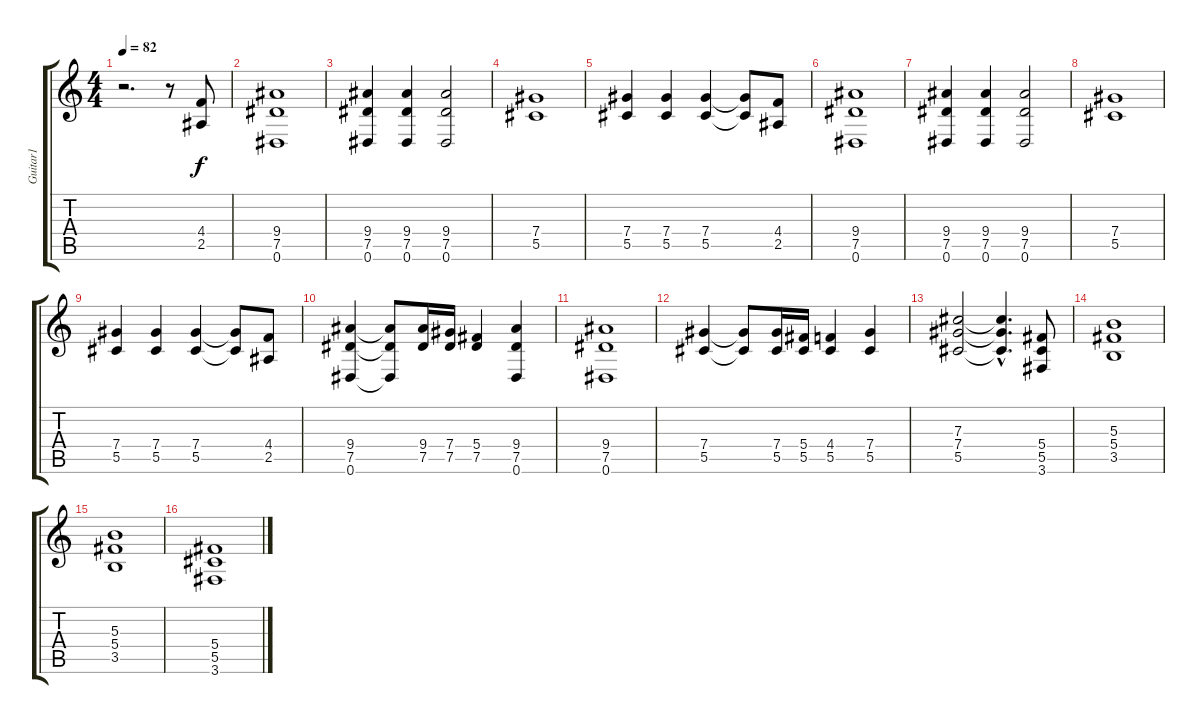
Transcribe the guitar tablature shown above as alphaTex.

\track ("Guitar1" "Guitar1") {instrument distortionguitar}
\staff {score tabs}
\tuning (Eb4 Bb3 Gb3 Db3 Ab2 Eb2) {hide}
\ts (4 4)
\tempo 82
\clef g2
\ks c
r.2{d dy f instrument distortionguitar} r.8 (4.4 2.5).8 |
(9.4 7.5 0.6).1 |
(9.4 7.5 0.6).4 (9.4 7.5 0.6).4 (9.4 7.5 0.6).2 |
(7.4 5.5).1 |
(7.4 5.5).4 (7.4 5.5).4 (7.4 5.5).4 (7.4{t} 5.5{t}).8 (4.4 2.5).8 |
(9.4 7.5 0.6).1 |
(9.4 7.5 0.6).4 (9.4 7.5 0.6).4 (9.4 7.5 0.6).2 |
(7.4 5.5).1 |
(7.4 5.5).4 (7.4 5.5).4 (7.4 5.5).4 (7.4{t} 5.5{t}).8 (4.4 2.5).8 |
(9.4 7.5 0.6).4 (9.4{t} 7.5{t} 0.6{t}).8 (9.4 7.5).16 (7.4 7.5).16 (5.4 7.5).4 (9.4 7.5 0.6).4 |
(9.4 7.5 0.6).1 |
(7.4 5.5).4 (7.4{t} 5.5{t}).8 (7.4 5.5).16 (5.4 5.5).16 (4.4 5.5).4 (7.4 5.5).4 |
(7.3 7.4 5.5).2 (7.3{hac t} 7.4{hac t} 5.5{hac t}).4{d} (5.4 5.5 3.6).8 |
(5.3 5.4 3.5).1 |
(5.3 5.4 3.5).1 |
(5.4 5.5 3.6).1
